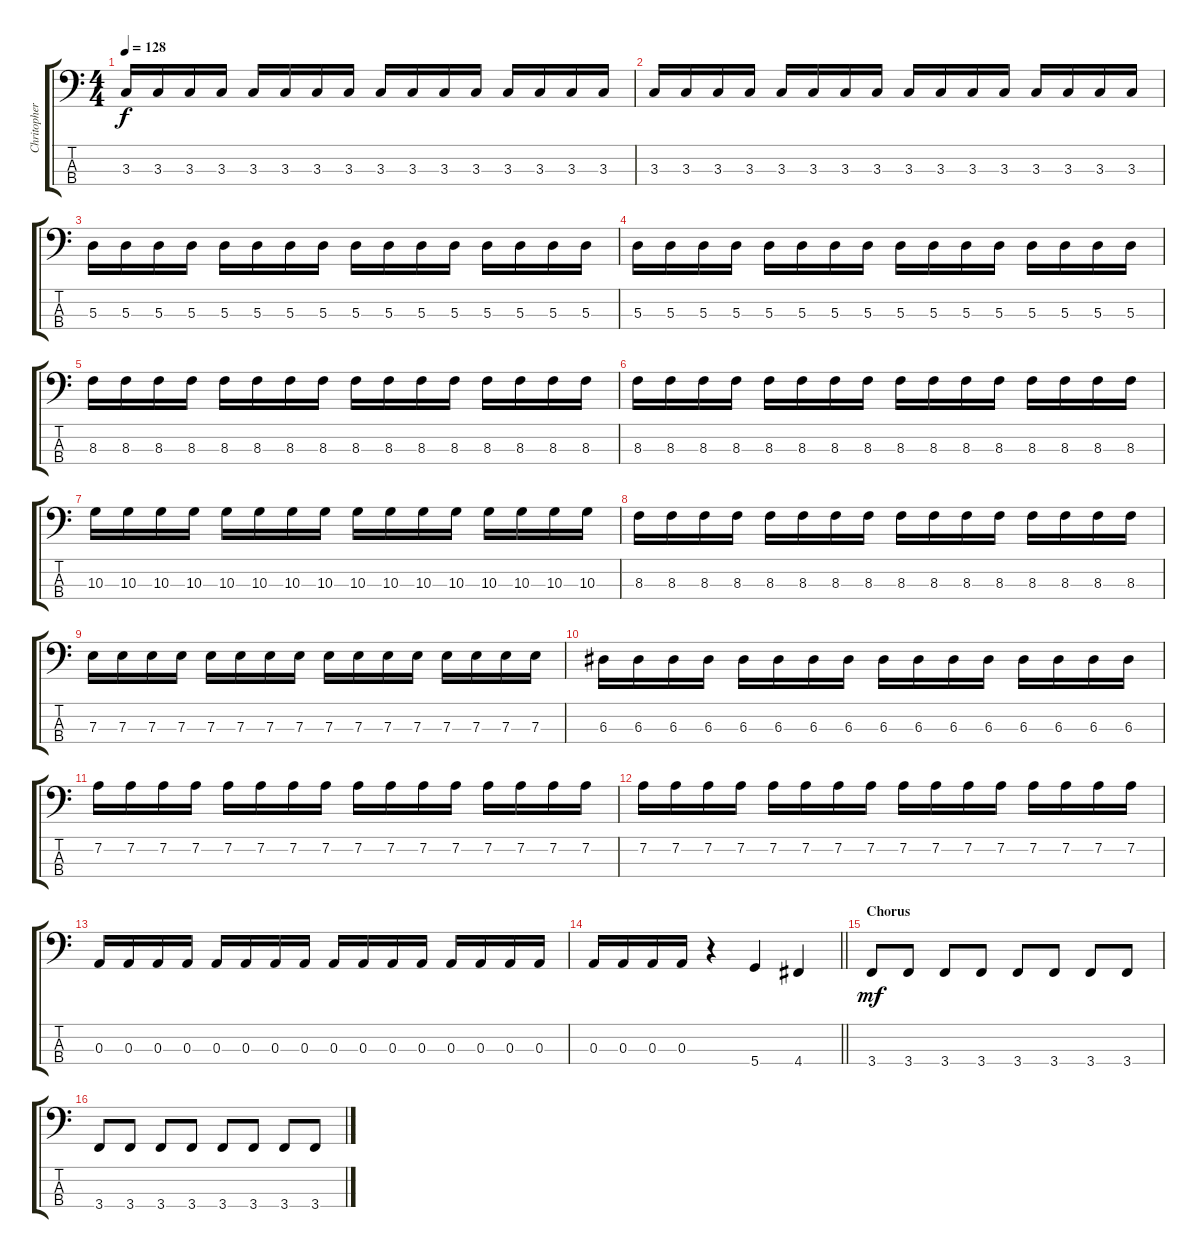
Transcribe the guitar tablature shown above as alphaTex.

\track ("Chritopher Wostenholme (Bass)" "Chritopher") {instrument electricbassfinger}
\staff {score tabs}
\tuning (G2 D2 A1 D1) {hide}
\ts (4 4)
\tempo 128
\clef f4
\ks c
3.3.16{dy f} 3.3.16 3.3.16 3.3.16 3.3.16 3.3.16 3.3.16 3.3.16 3.3.16 3.3.16 3.3.16 3.3.16 3.3.16 3.3.16 3.3.16 3.3.16 |
3.3.16 3.3.16 3.3.16 3.3.16 3.3.16 3.3.16 3.3.16 3.3.16 3.3.16 3.3.16 3.3.16 3.3.16 3.3.16 3.3.16 3.3.16 3.3.16 |
5.3.16 5.3.16 5.3.16 5.3.16 5.3.16 5.3.16 5.3.16 5.3.16 5.3.16 5.3.16 5.3.16 5.3.16 5.3.16 5.3.16 5.3.16 5.3.16 |
5.3.16 5.3.16 5.3.16 5.3.16 5.3.16 5.3.16 5.3.16 5.3.16 5.3.16 5.3.16 5.3.16 5.3.16 5.3.16 5.3.16 5.3.16 5.3.16 |
8.3.16 8.3.16 8.3.16 8.3.16 8.3.16 8.3.16 8.3.16 8.3.16 8.3.16 8.3.16 8.3.16 8.3.16 8.3.16 8.3.16 8.3.16 8.3.16 |
8.3.16 8.3.16 8.3.16 8.3.16 8.3.16 8.3.16 8.3.16 8.3.16 8.3.16 8.3.16 8.3.16 8.3.16 8.3.16 8.3.16 8.3.16 8.3.16 |
10.3.16 10.3.16 10.3.16 10.3.16 10.3.16 10.3.16 10.3.16 10.3.16 10.3.16 10.3.16 10.3.16 10.3.16 10.3.16 10.3.16 10.3.16 10.3.16 |
8.3.16 8.3.16 8.3.16 8.3.16 8.3.16 8.3.16 8.3.16 8.3.16 8.3.16 8.3.16 8.3.16 8.3.16 8.3.16 8.3.16 8.3.16 8.3.16 |
7.3.16 7.3.16 7.3.16 7.3.16 7.3.16 7.3.16 7.3.16 7.3.16 7.3.16 7.3.16 7.3.16 7.3.16 7.3.16 7.3.16 7.3.16 7.3.16 |
6.3.16 6.3.16 6.3.16 6.3.16 6.3.16 6.3.16 6.3.16 6.3.16 6.3.16 6.3.16 6.3.16 6.3.16 6.3.16 6.3.16 6.3.16 6.3.16 |
7.2.16 7.2.16 7.2.16 7.2.16 7.2.16 7.2.16 7.2.16 7.2.16 7.2.16 7.2.16 7.2.16 7.2.16 7.2.16 7.2.16 7.2.16 7.2.16 |
7.2.16 7.2.16 7.2.16 7.2.16 7.2.16 7.2.16 7.2.16 7.2.16 7.2.16 7.2.16 7.2.16 7.2.16 7.2.16 7.2.16 7.2.16 7.2.16 |
0.3.16 0.3.16 0.3.16 0.3.16 0.3.16 0.3.16 0.3.16 0.3.16 0.3.16 0.3.16 0.3.16 0.3.16 0.3.16 0.3.16 0.3.16 0.3.16 |
\barLineRight lightlight
0.3.16 0.3.16 0.3.16 0.3.16 r.4 5.4.4 4.4.4 |
\section ("" "Chorus")
3.4.8{dy mf} 3.4.8 3.4.8 3.4.8 3.4.8 3.4.8 3.4.8 3.4.8 |
3.4.8 3.4.8 3.4.8 3.4.8 3.4.8 3.4.8 3.4.8 3.4.8
